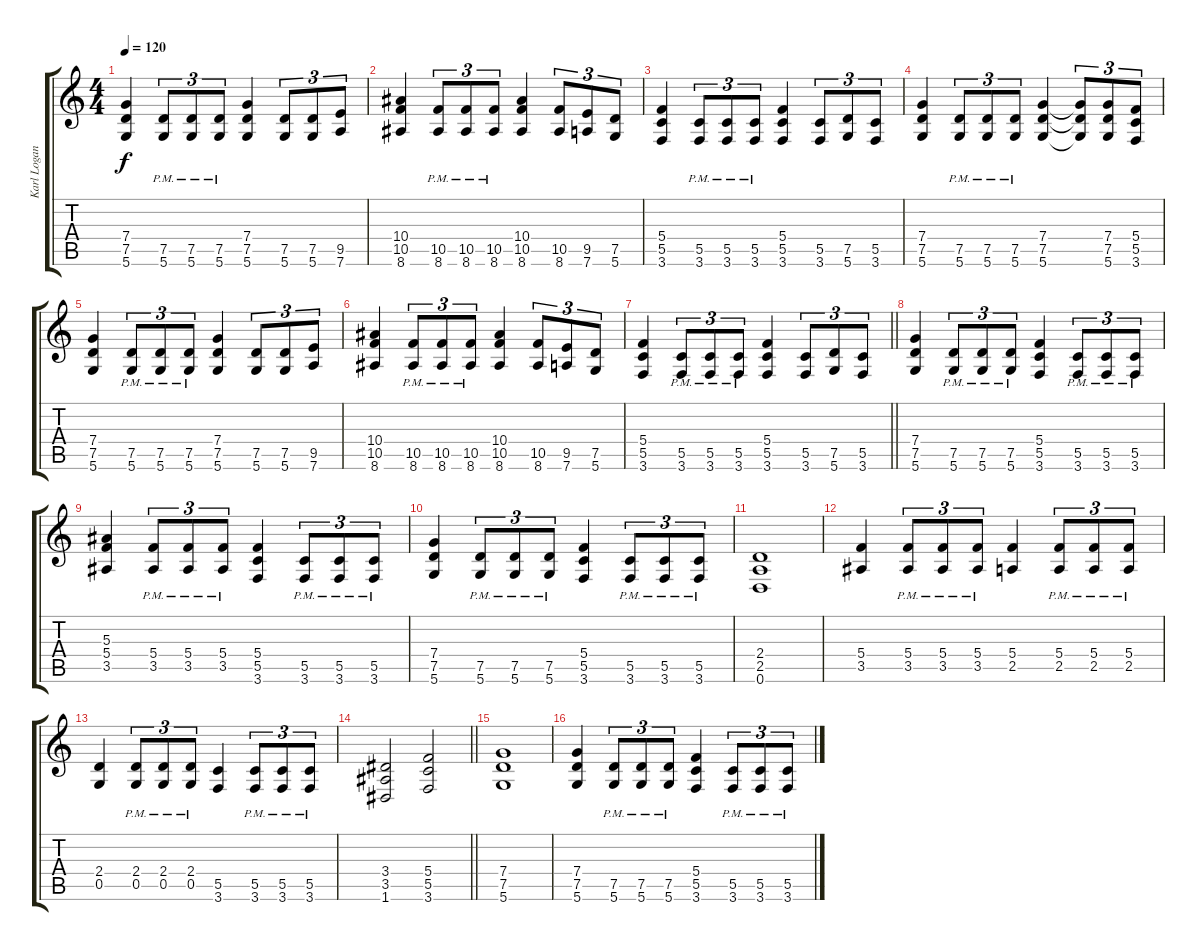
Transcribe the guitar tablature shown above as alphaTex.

\track ("Karl Logan" "Karl Logan") {instrument distortionguitar}
\staff {score tabs}
\tuning (D4 A3 F3 C3 G2 D2) {hide}
\ts (4 4)
\tempo 120
\clef g2
\ks c
(7.4 7.5 5.6).4{dy f} (7.5{pm} 5.6{pm}).8{tu (3 2)} (7.5{pm} 5.6{pm}).8{tu (3 2)} (7.5{pm} 5.6{pm}).8{tu (3 2)} (7.4 7.5 5.6).4 (7.5 5.6).8{tu (3 2)} (7.5 5.6).8{tu (3 2)} (9.5 7.6).8{tu (3 2)} |
(10.4 10.5 8.6).4 (10.5{pm} 8.6{pm}).8{tu (3 2)} (10.5{pm} 8.6{pm}).8{tu (3 2)} (10.5{pm} 8.6{pm}).8{tu (3 2)} (10.4 10.5 8.6).4 (10.5 8.6).8{tu (3 2)} (9.5 7.6).8{tu (3 2)} (7.5 5.6).8{tu (3 2)} |
(5.4 5.5 3.6).4 (5.5{pm} 3.6{pm}).8{tu (3 2)} (5.5{pm} 3.6{pm}).8{tu (3 2)} (5.5{pm} 3.6{pm}).8{tu (3 2)} (5.4 5.5 3.6).4 (5.5 3.6).8{tu (3 2)} (7.5 5.6).8{tu (3 2)} (5.5 3.6).8{tu (3 2)} |
(7.4 7.5 5.6).4 (7.5{pm} 5.6{pm}).8{tu (3 2)} (7.5{pm} 5.6{pm}).8{tu (3 2)} (7.5{pm} 5.6{pm}).8{tu (3 2)} (7.4 7.5 5.6).4 (7.4{t} 7.5{t} 5.6{t}).8{tu (3 2)} (7.4 7.5 5.6).8{tu (3 2)} (5.4 5.5 3.6).8{tu (3 2)} |
(7.4 7.5 5.6).4 (7.5{pm} 5.6{pm}).8{tu (3 2)} (7.5{pm} 5.6{pm}).8{tu (3 2)} (7.5{pm} 5.6{pm}).8{tu (3 2)} (7.4 7.5 5.6).4 (7.5 5.6).8{tu (3 2)} (7.5 5.6).8{tu (3 2)} (9.5 7.6).8{tu (3 2)} |
(10.4 10.5 8.6).4 (10.5{pm} 8.6{pm}).8{tu (3 2)} (10.5{pm} 8.6{pm}).8{tu (3 2)} (10.5{pm} 8.6{pm}).8{tu (3 2)} (10.4 10.5 8.6).4 (10.5 8.6).8{tu (3 2)} (9.5 7.6).8{tu (3 2)} (7.5 5.6).8{tu (3 2)} |
\barLineRight lightlight
(5.4 5.5 3.6).4 (5.5{pm} 3.6{pm}).8{tu (3 2)} (5.5{pm} 3.6{pm}).8{tu (3 2)} (5.5{pm} 3.6{pm}).8{tu (3 2)} (5.4 5.5 3.6).4 (5.5 3.6).8{tu (3 2)} (7.5 5.6).8{tu (3 2)} (5.5 3.6).8{tu (3 2)} |
(7.4 7.5 5.6).4 (7.5{pm} 5.6{pm}).8{tu (3 2)} (7.5{pm} 5.6{pm}).8{tu (3 2)} (7.5{pm} 5.6{pm}).8{tu (3 2)} (5.4 5.5 3.6).4 (5.5{pm} 3.6{pm}).8{tu (3 2)} (5.5{pm} 3.6{pm}).8{tu (3 2)} (5.5{pm} 3.6{pm}).8{tu (3 2)} |
(5.3 5.4 3.5).4 (5.4{pm} 3.5{pm}).8{tu (3 2)} (5.4{pm} 3.5{pm}).8{tu (3 2)} (5.4{pm} 3.5{pm}).8{tu (3 2)} (5.4 5.5 3.6).4 (5.5{pm} 3.6{pm}).8{tu (3 2)} (5.5{pm} 3.6{pm}).8{tu (3 2)} (5.5{pm} 3.6{pm}).8{tu (3 2)} |
(7.4 7.5 5.6).4 (7.5{pm} 5.6{pm}).8{tu (3 2)} (7.5{pm} 5.6{pm}).8{tu (3 2)} (7.5{pm} 5.6{pm}).8{tu (3 2)} (5.4 5.5 3.6).4 (5.5{pm} 3.6{pm}).8{tu (3 2)} (5.5{pm} 3.6{pm}).8{tu (3 2)} (5.5{pm} 3.6{pm}).8{tu (3 2)} |
(2.4 2.5 0.6).1 |
(5.4 3.5).4 (5.4{pm} 3.5{pm}).8{tu (3 2)} (5.4{pm} 3.5{pm}).8{tu (3 2)} (5.4{pm} 3.5{pm}).8{tu (3 2)} (5.4 2.5).4 (5.4{pm} 2.5{pm}).8{tu (3 2)} (5.4{pm} 2.5{pm}).8{tu (3 2)} (5.4{pm} 2.5{pm}).8{tu (3 2)} |
(2.4 0.5).4 (2.4{pm} 0.5{pm}).8{tu (3 2)} (2.4{pm} 0.5{pm}).8{tu (3 2)} (2.4{pm} 0.5{pm}).8{tu (3 2)} (5.5 3.6).4 (5.5{pm} 3.6{pm}).8{tu (3 2)} (5.5{pm} 3.6{pm}).8{tu (3 2)} (5.5{pm} 3.6{pm}).8{tu (3 2)} |
\barLineRight lightlight
(3.4 3.5 1.6).2 (5.4 5.5 3.6).2 |
(7.4 7.5 5.6).1 |
(7.4 7.5 5.6).4 (7.5{pm} 5.6{pm}).8{tu (3 2)} (7.5{pm} 5.6{pm}).8{tu (3 2)} (7.5{pm} 5.6{pm}).8{tu (3 2)} (5.4 5.5 3.6).4 (5.5{pm} 3.6{pm}).8{tu (3 2)} (5.5{pm} 3.6{pm}).8{tu (3 2)} (5.5{pm} 3.6{pm}).8{tu (3 2)}
